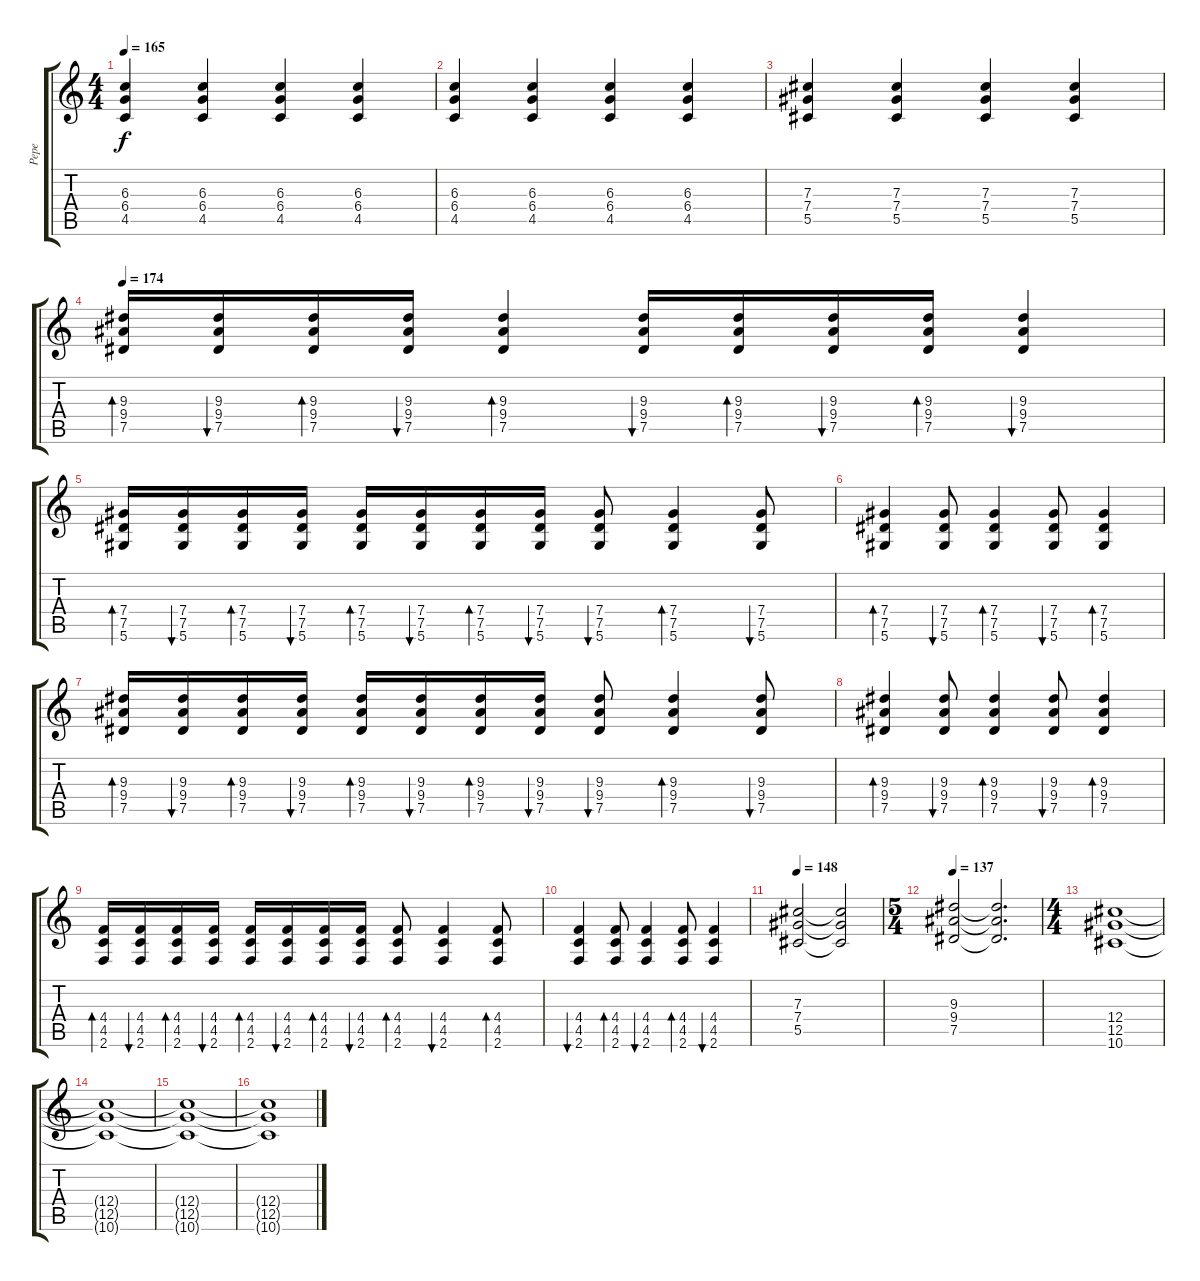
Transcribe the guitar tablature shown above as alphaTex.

\track ("Pepe" "Pepe") {instrument overdrivenguitar}
\staff {score tabs}
\tuning (Eb4 Bb3 Gb3 Db3 Ab2 Eb2) {hide}
\ts (4 4)
\tempo 165
\clef g2
\ks c
(6.3 6.4 4.5).4{dy f} (6.3 6.4 4.5).4 (6.3 6.4 4.5).4 (6.3 6.4 4.5).4 |
(6.3 6.4 4.5).4 (6.3 6.4 4.5).4 (6.3 6.4 4.5).4 (6.3 6.4 4.5).4 |
(7.3 7.4 5.5).4 (7.3 7.4 5.5).4 (7.3 7.4 5.5).4 (7.3 7.4 5.5).4 |
\tempo 174
(9.3 9.4 7.5).16{bd 60} (9.3 9.4 7.5).16{bu 60} (9.3 9.4 7.5).16{bd 60} (9.3 9.4 7.5).16{bu 60} (9.3 9.4 7.5).4{bd 60} (9.3 9.4 7.5).16{bu 60} (9.3 9.4 7.5).16{bd 60} (9.3 9.4 7.5).16{bu 60} (9.3 9.4 7.5).16{bd 60} (9.3 9.4 7.5).4{bu 60} |
(7.4 7.5 5.6).16{bd 60} (7.4 7.5 5.6).16{bu 60} (7.4 7.5 5.6).16{bd 60} (7.4 7.5 5.6).16{bu 60} (7.4 7.5 5.6).16{bd 60} (7.4 7.5 5.6).16{bu 60} (7.4 7.5 5.6).16{bd 60} (7.4 7.5 5.6).16{bu 60} (7.4 7.5 5.6).8{bu 60} (7.4 7.5 5.6).4{bd 60} (7.4 7.5 5.6).8{bu 60} |
(7.4 7.5 5.6).4{bd 60} (7.4 7.5 5.6).8{bu 60} (7.4 7.5 5.6).4{bd 60} (7.4 7.5 5.6).8{bu 60} (7.4 7.5 5.6).4{bd 60} |
(9.3 9.4 7.5).16{bd 60} (9.3 9.4 7.5).16{bu 60} (9.3 9.4 7.5).16{bd 60} (9.3 9.4 7.5).16{bu 60} (9.3 9.4 7.5).16{bd 60} (9.3 9.4 7.5).16{bu 60} (9.3 9.4 7.5).16{bd 60} (9.3 9.4 7.5).16{bu 60} (9.3 9.4 7.5).8{bu 60} (9.3 9.4 7.5).4{bd 60} (9.3 9.4 7.5).8{bu 60} |
(9.3 9.4 7.5).4{bd 60} (9.3 9.4 7.5).8{bu 60} (9.3 9.4 7.5).4{bd 60} (9.3 9.4 7.5).8{bu 60} (9.3 9.4 7.5).4{bd 60} |
(4.4 4.5 2.6).16{bd 60} (4.4 4.5 2.6).16{bu 60} (4.4 4.5 2.6).16{bd 60} (4.4 4.5 2.6).16{bu 60} (4.4 4.5 2.6).16{bd 60} (4.4 4.5 2.6).16{bu 60} (4.4 4.5 2.6).16{bd 60} (4.4 4.5 2.6).16{bu 60} (4.4 4.5 2.6).8{bd 60} (4.4 4.5 2.6).4{bu 60} (4.4 4.5 2.6).8{bd 60} |
(4.4 4.5 2.6).4{bu 60} (4.4 4.5 2.6).8{bd 60} (4.4 4.5 2.6).4{bu 60} (4.4 4.5 2.6).8{bd 60} (4.4 4.5 2.6).4{bu 60} |
\tempo 148
(7.3 7.4 5.5).2 (7.3{t} 7.4{t} 5.5{t}).2 |
\ts (5 4)
\tempo 137
(9.3 9.4 7.5).2 (9.3{t} 9.4{t} 7.5{t}).2{d} |
\ts (4 4)
(12.4 12.5 10.6).1{volume 16} |
(12.4{t} 12.5{t} 10.6{t}).1 |
(12.4{t} 12.5{t} 10.6{t}).1{volume 10} |
(12.4{t} 12.5{t} 10.6{t}).1{volume 6}
